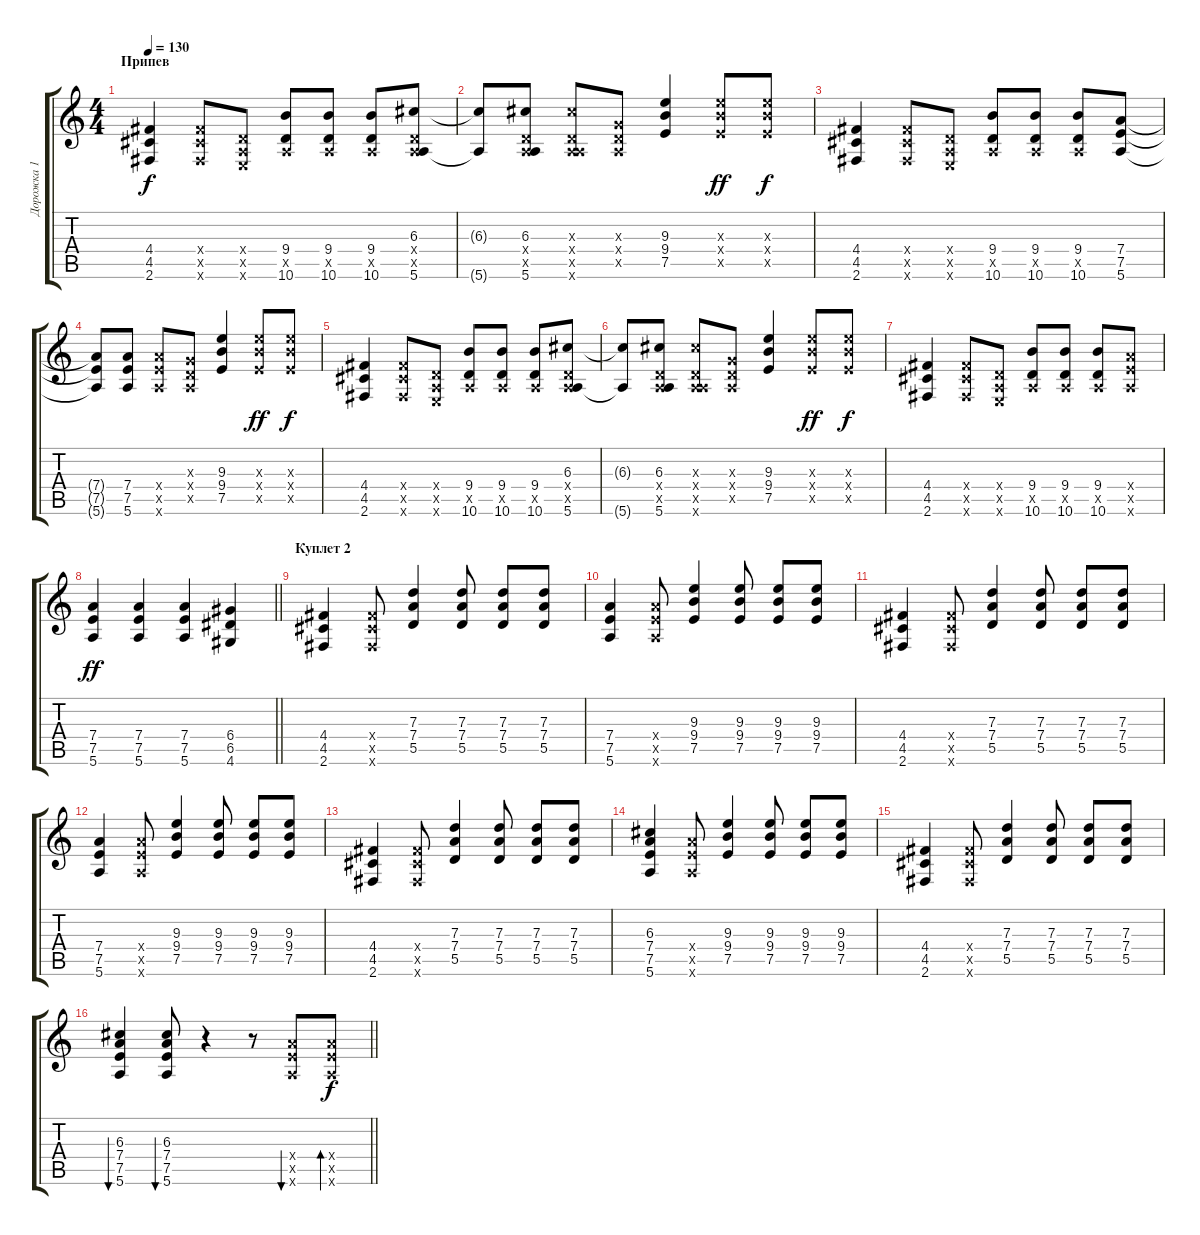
\track ("Дорожка 1" "Дорожка 1") {instrument acousticguitarsteel}
\staff {score tabs}
\tuning (E4 B3 G3 D3 A2 E2) {hide}
\ts (4 4)
\section ("" "Припев")
\tempo 130
\clef g2
\ks c
(4.4 4.5 2.6).4{dy f} (4.4{x} 4.5{x} 2.6{x}).8 (0.4{x} 0.5{x} 0.6{x}).8 (9.4 0.5{x} 10.6).8 (9.4 0.5{x} 10.6).8 (9.4 0.5{x} 10.6).8 (6.3 0.4{x} 0.5{x} 5.6).8 |
(6.3{t} 5.6{t}).8 (6.3 0.4{x} 0.5{x} 5.6).8 (6.3{x} 0.4{x} 0.5{x} 5.6{x}).8 (0.3{x} 0.4{x} 0.5{x}).8 (9.3 9.4 7.5).4 (9.3{x} 9.4{x} 7.5{x}).8{dy ff} (9.3{x} 9.4{x} 7.5{x}).8{dy f} |
(4.4 4.5 2.6).4 (4.4{x} 4.5{x} 2.6{x}).8 (0.4{x} 0.5{x} 0.6{x}).8 (9.4 0.5{x} 10.6).8 (9.4 0.5{x} 10.6).8 (9.4 0.5{x} 10.6).8 (7.4 7.5 5.6).8 |
(7.4{t} 7.5{t} 5.6{t}).8 (7.4 7.5 5.6).8 (7.4{x} 7.5{x} 5.6{x}).8 (0.3{x} 0.4{x} 0.5{x}).8 (9.3 9.4 7.5).4 (9.3{x} 9.4{x} 7.5{x}).8{dy ff} (9.3{x} 9.4{x} 7.5{x}).8{dy f} |
(4.4 4.5 2.6).4 (4.4{x} 4.5{x} 2.6{x}).8 (0.4{x} 0.5{x} 0.6{x}).8 (9.4 0.5{x} 10.6).8 (9.4 0.5{x} 10.6).8 (9.4 0.5{x} 10.6).8 (6.3 0.4{x} 0.5{x} 5.6).8 |
(6.3{t} 5.6{t}).8 (6.3 0.4{x} 0.5{x} 5.6).8 (6.3{x} 0.4{x} 0.5{x} 5.6{x}).8 (0.3{x} 0.4{x} 0.5{x}).8 (9.3 9.4 7.5).4 (9.3{x} 9.4{x} 7.5{x}).8{dy ff} (9.3{x} 9.4{x} 7.5{x}).8{dy f} |
(4.4 4.5 2.6).4 (4.4{x} 4.5{x} 2.6{x}).8 (0.4{x} 0.5{x} 0.6{x}).8 (9.4 0.5{x} 10.6).8 (9.4 0.5{x} 10.6).8 (9.4 0.5{x} 10.6).8 (7.4{x} 7.5{x} 5.6{x}).8 |
\barLineRight lightlight
(7.4 7.5 5.6).4{dy ff} (7.4 7.5 5.6).4 (7.4 7.5 5.6).4 (6.4 6.5 4.6).4 |
\section ("" "Куплет 2")
(4.4 4.5 2.6).4 (4.4{x} 4.5{x} 2.6{x}).8 (7.3 7.4 5.5).4 (7.3 7.4 5.5).8 (7.3 7.4 5.5).8 (7.3 7.4 5.5).8 |
(7.4 7.5 5.6).4 (7.4{x} 7.5{x} 5.6{x}).8 (9.3 9.4 7.5).4 (9.3 9.4 7.5).8 (9.3 9.4 7.5).8 (9.3 9.4 7.5).8 |
(4.4 4.5 2.6).4 (4.4{x} 4.5{x} 2.6{x}).8 (7.3 7.4 5.5).4 (7.3 7.4 5.5).8 (7.3 7.4 5.5).8 (7.3 7.4 5.5).8 |
(7.4 7.5 5.6).4 (7.4{x} 7.5{x} 5.6{x}).8 (9.3 9.4 7.5).4 (9.3 9.4 7.5).8 (9.3 9.4 7.5).8 (9.3 9.4 7.5).8 |
(4.4 4.5 2.6).4 (4.4{x} 4.5{x} 2.6{x}).8 (7.3 7.4 5.5).4 (7.3 7.4 5.5).8 (7.3 7.4 5.5).8 (7.3 7.4 5.5).8 |
(6.3 7.4 7.5 5.6).4 (7.4{x} 7.5{x} 5.6{x}).8 (9.3 9.4 7.5).4 (9.3 9.4 7.5).8 (9.3 9.4 7.5).8 (9.3 9.4 7.5).8 |
(4.4 4.5 2.6).4 (4.4{x} 4.5{x} 2.6{x}).8 (7.3 7.4 5.5).4 (7.3 7.4 5.5).8 (7.3 7.4 5.5).8 (7.3 7.4 5.5).8 |
\barLineRight lightlight
(6.3 7.4 7.5 5.6).4{bu 60} (6.3 7.4 7.5 5.6).8{bu 60} r.4 r.8 (7.4{x} 7.5{x} 5.6{x}).8{bu 60} (7.4{x} 7.5{x} 5.6{x}).8{bd 60 dy f}
